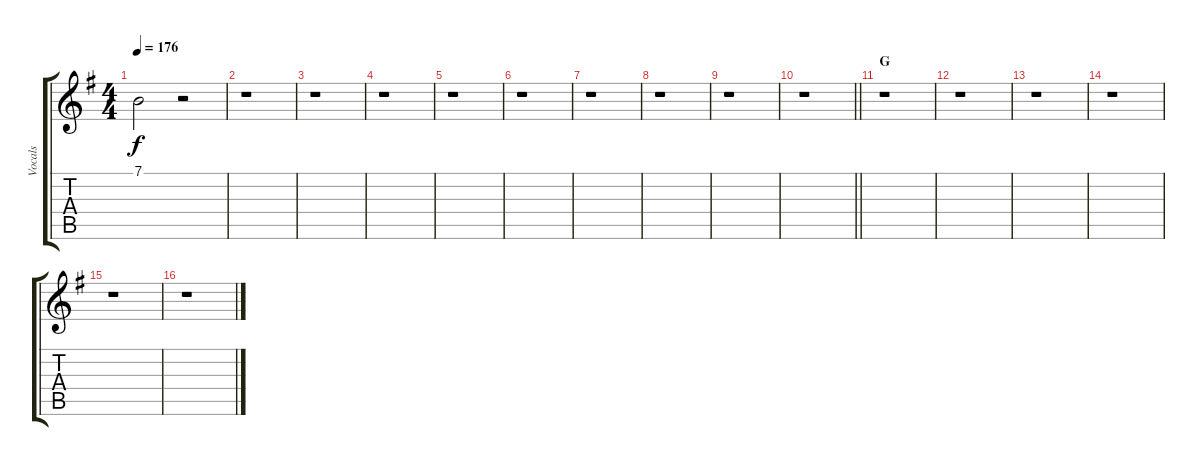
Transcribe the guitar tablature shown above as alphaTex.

\track ("Vocals" "Vocals") {instrument voiceoohs}
\staff {score tabs}
\tuning (E4 B3 G3 D3 A2 E2) {hide}
\ts (4 4)
\tempo 176
\clef g2
\ks g
7.1{t}.2{dy f} r.2 |
r.1 |
r.1 |
r.1 |
r.1 |
r.1 |
r.1 |
r.1 |
r.1 |
\barLineRight lightlight
r.1 |
\section ("" "G")
r.1 |
r.1 |
r.1 |
r.1 |
r.1 |
r.1
